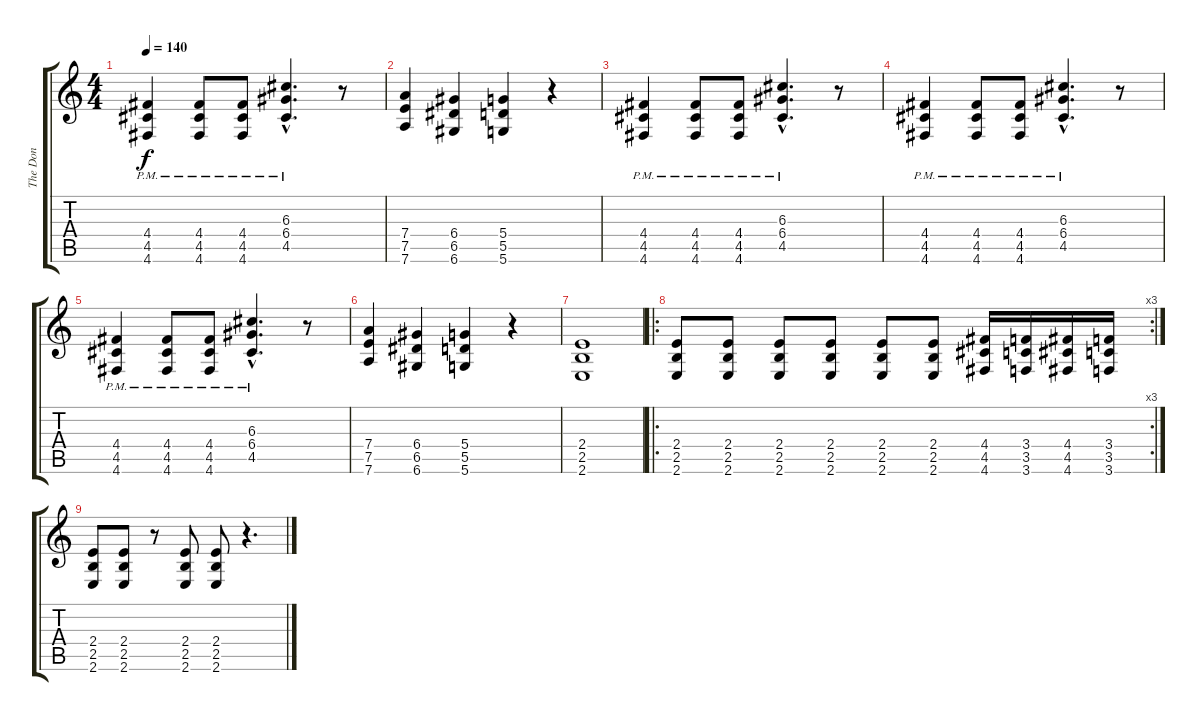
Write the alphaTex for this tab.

\track ("The Don" "The Don") {instrument overdrivenguitar}
\staff {score tabs}
\tuning (E4 B3 G3 D3 A2 D2) {hide}
\ts (4 4)
\tempo 140
\clef g2
\ks c
(4.4{pm} 4.5{pm} 4.6{pm}).4{dy f} (4.4{pm} 4.5{pm} 4.6{pm}).8 (4.4{pm} 4.5{pm} 4.6{pm}).8 (6.3{hac} 6.4{hac} 4.5{hac pm}).4{d} r.8 |
(7.4 7.5 7.6).4 (6.4 6.5 6.6).4 (5.4 5.5 5.6).4 r.4 |
(4.4{pm} 4.5{pm} 4.6{pm}).4 (4.4{pm} 4.5{pm} 4.6{pm}).8 (4.4{pm} 4.5{pm} 4.6{pm}).8 (6.3{hac} 6.4{hac} 4.5{hac pm}).4{d} r.8 |
(4.4{pm} 4.5{pm} 4.6{pm}).4 (4.4{pm} 4.5{pm} 4.6{pm}).8 (4.4{pm} 4.5{pm} 4.6{pm}).8 (6.3{hac} 6.4{hac} 4.5{hac pm}).4{d} r.8 |
(4.4{pm} 4.5{pm} 4.6{pm}).4 (4.4{pm} 4.5{pm} 4.6{pm}).8 (4.4{pm} 4.5{pm} 4.6{pm}).8 (6.3{hac} 6.4{hac} 4.5{hac pm}).4{d} r.8 |
(7.4 7.5 7.6).4 (6.4 6.5 6.6).4 (5.4 5.5 5.6).4 r.4 |
(2.4 2.5 2.6).1 |
\ro
\rc 3
(2.4 2.5 2.6).8 (2.4 2.5 2.6).8 (2.4 2.5 2.6).8 (2.4 2.5 2.6).8 (2.4 2.5 2.6).8 (2.4 2.5 2.6).8 (4.4 4.5 4.6).16 (3.4 3.5 3.6).16 (4.4 4.5 4.6).16 (3.4 3.5 3.6).16 |
(2.4 2.5 2.6).8 (2.4 2.5 2.6).8 r.8 (2.4 2.5 2.6).8 (2.4 2.5 2.6).8 r.4{d}
